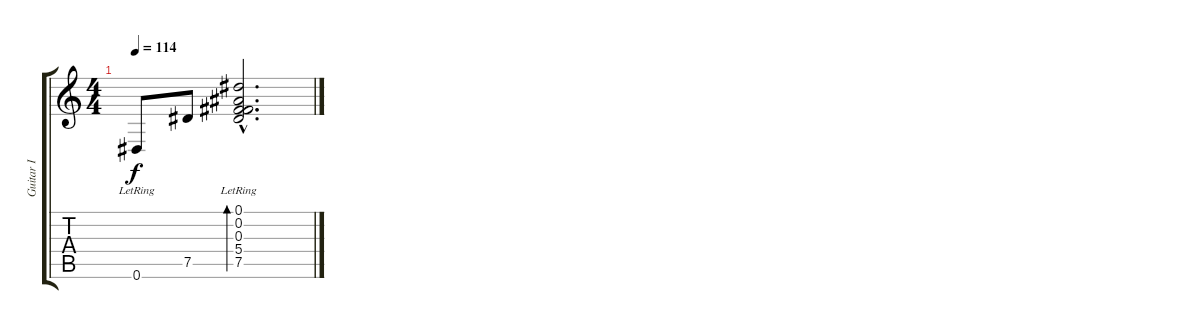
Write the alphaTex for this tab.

\track ("Guitar I" "Guitar I") {instrument acousticguitarsteel}
\staff {score tabs}
\tuning (Eb4 Bb3 Gb3 Db3 Ab2 Eb2) {hide}
\ts (4 4)
\tempo 114
\clef g2
\ks c
0.6{lr}.8{dy f} 7.5.8 (0.1{hac lr} 0.2{hac lr} 0.3{hac lr} 5.4{hac lr} 7.5{hac lr}).2{d bd 120}
